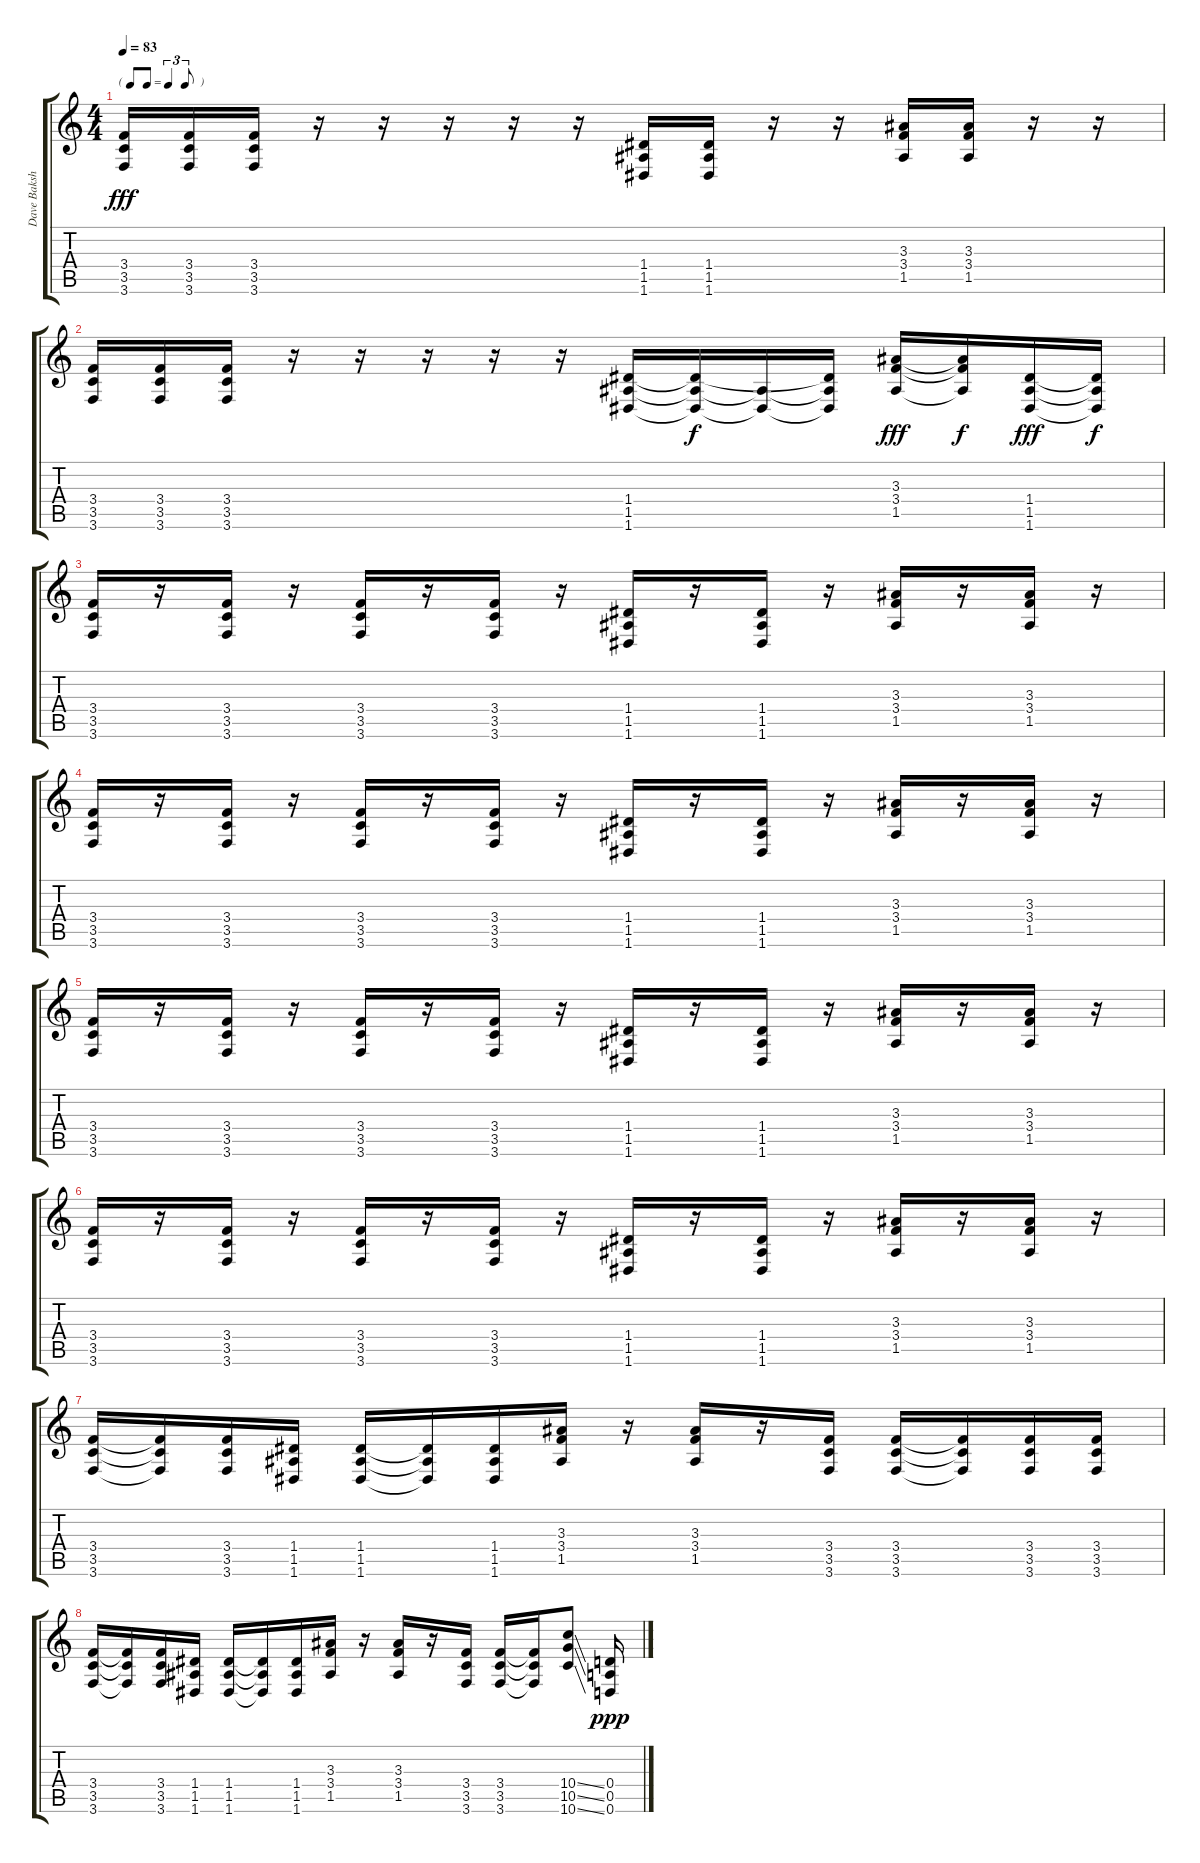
\track ("Dave Baksh" "Dave Baksh") {instrument distortionguitar}
\staff {score tabs}
\tuning (E4 B3 G3 D3 A2 D2) {hide}
\ts (4 4)
\tf triplet8th
\tempo 83
\clef g2
\ks c
(3.4 3.5 3.6).16{dy fff} (3.4 3.5 3.6).16 (3.4 3.5 3.6).16 r.16 r.16 r.16 r.16 r.16 (1.4 1.5 1.6).16 (1.4 1.5 1.6).16 r.16 r.16 (3.3 3.4 1.5).16 (3.3 3.4 1.5).16 r.16 r.16 |
(3.4 3.5 3.6).16 (3.4 3.5 3.6).16 (3.4 3.5 3.6).16 r.16 r.16 r.16 r.16 r.16 (1.4 1.5 1.6).16 (1.4{t} 1.5{t} 1.6{t}).16{dy f} (1.5{t} 1.6{t}).16 (1.4{t} 1.5{t} 1.6{t}).16 (3.3 3.4 1.5).16{dy fff} (3.3{t} 3.4{t} 1.5{t}).16{dy f} (1.4 1.5 1.6).16{dy fff} (1.4{t} 1.5{t} 1.6{t}).16{dy f} |
(3.4 3.5 3.6).16 r.16 (3.4 3.5 3.6).16 r.16 (3.4 3.5 3.6).16 r.16 (3.4 3.5 3.6).16 r.16 (1.4 1.5 1.6).16 r.16 (1.4 1.5 1.6).16 r.16 (3.3 3.4 1.5).16 r.16 (3.3 3.4 1.5).16 r.16 |
(3.4 3.5 3.6).16 r.16 (3.4 3.5 3.6).16 r.16 (3.4 3.5 3.6).16 r.16 (3.4 3.5 3.6).16 r.16 (1.4 1.5 1.6).16 r.16 (1.4 1.5 1.6).16 r.16 (3.3 3.4 1.5).16 r.16 (3.3 3.4 1.5).16 r.16 |
(3.4 3.5 3.6).16 r.16 (3.4 3.5 3.6).16 r.16 (3.4 3.5 3.6).16 r.16 (3.4 3.5 3.6).16 r.16 (1.4 1.5 1.6).16 r.16 (1.4 1.5 1.6).16 r.16 (3.3 3.4 1.5).16 r.16 (3.3 3.4 1.5).16 r.16 |
(3.4 3.5 3.6).16 r.16 (3.4 3.5 3.6).16 r.16 (3.4 3.5 3.6).16 r.16 (3.4 3.5 3.6).16 r.16 (1.4 1.5 1.6).16 r.16 (1.4 1.5 1.6).16 r.16 (3.3 3.4 1.5).16 r.16 (3.3 3.4 1.5).16 r.16 |
(3.4 3.5 3.6).16 (3.4{t} 3.5{t} 3.6{t}).16 (3.4 3.5 3.6).16 (1.4 1.5 1.6).16 (1.4 1.5 1.6).16 (1.4{t} 1.5{t} 1.6{t}).16 (1.4 1.5 1.6).16 (3.3 3.4 1.5).16 r.16 (3.3 3.4 1.5).16 r.16 (3.4 3.5 3.6).16 (3.4 3.5 3.6).16 (3.4{t} 3.5{t} 3.6{t}).16 (3.4 3.5 3.6).16 (3.4 3.5 3.6).16 |
(3.4 3.5 3.6).16 (3.4{t} 3.5{t} 3.6{t}).16 (3.4 3.5 3.6).16 (1.4 1.5 1.6).16 (1.4 1.5 1.6).16 (1.4{t} 1.5{t} 1.6{t}).16 (1.4 1.5 1.6).16 (3.3 3.4 1.5).16 r.16 (3.3 3.4 1.5).16 r.16 (3.4 3.5 3.6).16 (3.4 3.5 3.6).16 (3.4{t} 3.5{t} 3.6{t}).16 (10.4{ss} 10.5{ss} 10.6{ss}).8 (0.4 0.5 0.6).16{dy ppp}
